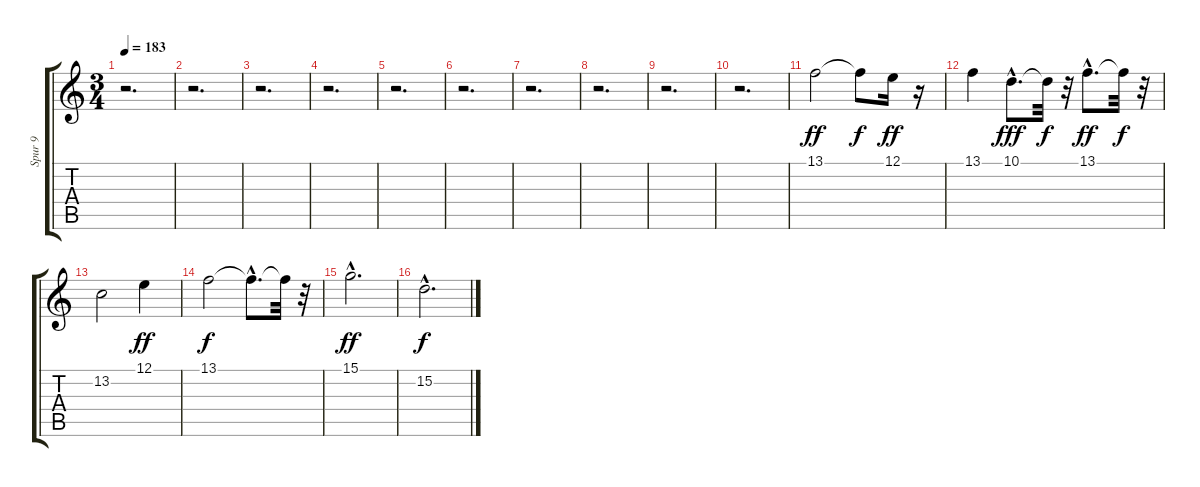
\track ("Spur 9" "Spur 9") {instrument harmonica}
\staff {score tabs}
\tuning (E4 B3 G3 D3 A2 E2) {hide}
\ts (3 4)
\tempo 183
\clef g2
\ks c
r.2{d dy f} |
r.2{d} |
r.2{d} |
r.2{d} |
r.2{d} |
r.2{d} |
r.2{d} |
r.2{d} |
r.2{d} |
r.2{d} |
13.1.2{dy ff} 13.1{t}.8{dy f} 12.1.16{dy ff} r.16 |
13.1.4 10.1{hac}.8{d dy fff} 10.1{t}.32{dy f} r.32 13.1{hac}.8{d dy ff} 13.1{t}.32{dy f} r.32 |
13.2.2 12.1.4{dy ff} |
13.1.2{dy f} 13.1{hac t}.8{d} 13.1{t}.32 r.32 |
15.1{hac}.2{d dy ff} |
15.2{hac}.2{d dy f}
